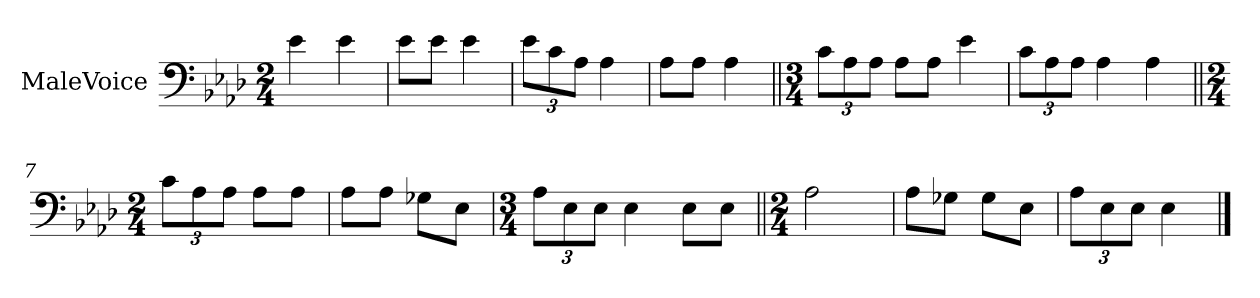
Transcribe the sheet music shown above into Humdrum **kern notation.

**kern
*part1
*staff1
*I"MaleVoice
*clefF4
*k[b-e-a-d-]
*M2/4
*MM96
=1
4e-
4e-
=2
8e-\L
8e-\J
4e-
=3
12e-\L
12c\
12A-\J
4A-
=4
8A-\L
8A-\J
4A-
=5||
*M3/4
12c\L
12A-\
12A-\J
8A-\L
8A-\J
4e-
=6
12c\L
12A-\
12A-\J
4A-
4A-
=7||
*M2/4
12c\L
12A-\
12A-\J
8A-\L
8A-\J
=8
8A-\L
8A-\J
8G-X\L
8E-\J
=9
*M3/4
12A-\L
12E-\
12E-\J
4E-
8E-\L
8E-\J
=10||
*M2/4
2A-
=11
8A-\L
8G-X\J
8G-\L
8E-\J
=12
12A-\L
12E-\
12E-\J
4E-
==
*-
